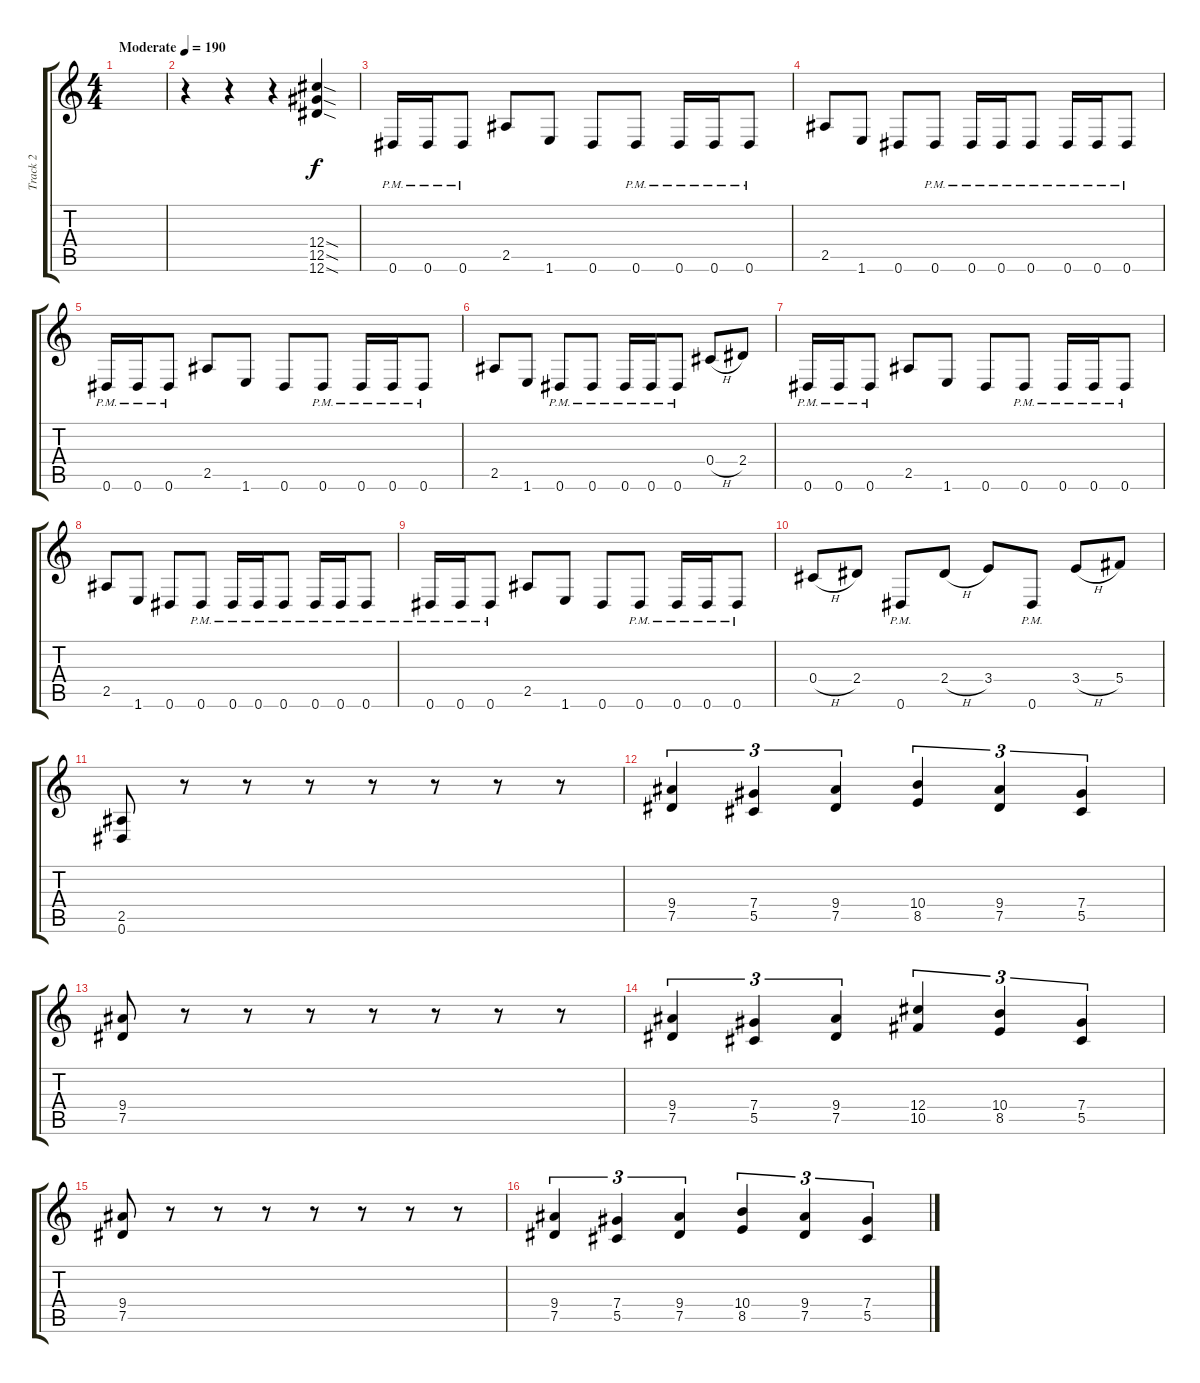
\track ("Track 2" "Track 2") {instrument distortionguitar}
\staff {score tabs}
\tuning (Eb4 Bb3 Gb3 Db3 Ab2 Eb2) {hide}
\ts (4 4)
\tempo (190 "Moderate")
\clef g2
\ks c
|
r.4 r.4 r.4 (12.4{sod} 12.5{sod} 12.6{sod}).4 |
0.6{pm}.16 0.6{pm}.16 0.6{pm}.8 2.5.8 1.6.8 0.6.8 0.6{pm}.8 0.6{pm}.16 0.6{pm}.16 0.6{pm}.8 |
2.5.8 1.6.8 0.6.8 0.6{pm}.8 0.6{pm}.16 0.6{pm}.16 0.6{pm}.8 0.6{pm}.16 0.6{pm}.16 0.6{pm}.8 |
0.6{pm}.16 0.6{pm}.16 0.6{pm}.8 2.5.8 1.6.8 0.6.8 0.6{pm}.8 0.6{pm}.16 0.6{pm}.16 0.6{pm}.8 |
2.5.8 1.6.8 0.6{pm}.8 0.6{pm}.8 0.6{pm}.16 0.6{pm}.16 0.6{pm}.8 0.4{h}.8 2.4.8 |
0.6{pm}.16 0.6{pm}.16 0.6{pm}.8 2.5.8 1.6.8 0.6.8 0.6{pm}.8 0.6{pm}.16 0.6{pm}.16 0.6{pm}.8 |
2.5.8 1.6.8 0.6.8 0.6{pm}.8 0.6{pm}.16 0.6{pm}.16 0.6{pm}.8 0.6{pm}.16 0.6{pm}.16 0.6{pm}.8 |
0.6{pm}.16 0.6{pm}.16 0.6{pm}.8 2.5.8 1.6.8 0.6.8 0.6{pm}.8 0.6{pm}.16 0.6{pm}.16 0.6{pm}.8 |
0.4{h}.8 2.4.8 0.6{pm}.8 2.4{h}.8 3.4.8 0.6{pm}.8 3.4{h}.8 5.4.8 |
(2.5 0.6).8 r.8 r.8 r.8 r.8 r.8 r.8 r.8 |
(9.4 7.5).4{tu (3 2)} (7.4 5.5).4{tu (3 2)} (9.4 7.5).4{tu (3 2)} (10.4 8.5).4{tu (3 2)} (9.4 7.5).4{tu (3 2)} (7.4 5.5).4{tu (3 2)} |
(9.4 7.5).8 r.8 r.8 r.8 r.8 r.8 r.8 r.8 |
(9.4 7.5).4{tu (3 2)} (7.4 5.5).4{tu (3 2)} (9.4 7.5).4{tu (3 2)} (12.4 10.5).4{tu (3 2)} (10.4 8.5).4{tu (3 2)} (7.4 5.5).4{tu (3 2)} |
(9.4 7.5).8 r.8 r.8 r.8 r.8 r.8 r.8 r.8 |
(9.4 7.5).4{tu (3 2)} (7.4 5.5).4{tu (3 2)} (9.4 7.5).4{tu (3 2)} (10.4 8.5).4{tu (3 2)} (9.4 7.5).4{tu (3 2)} (7.4 5.5).4{tu (3 2)}
